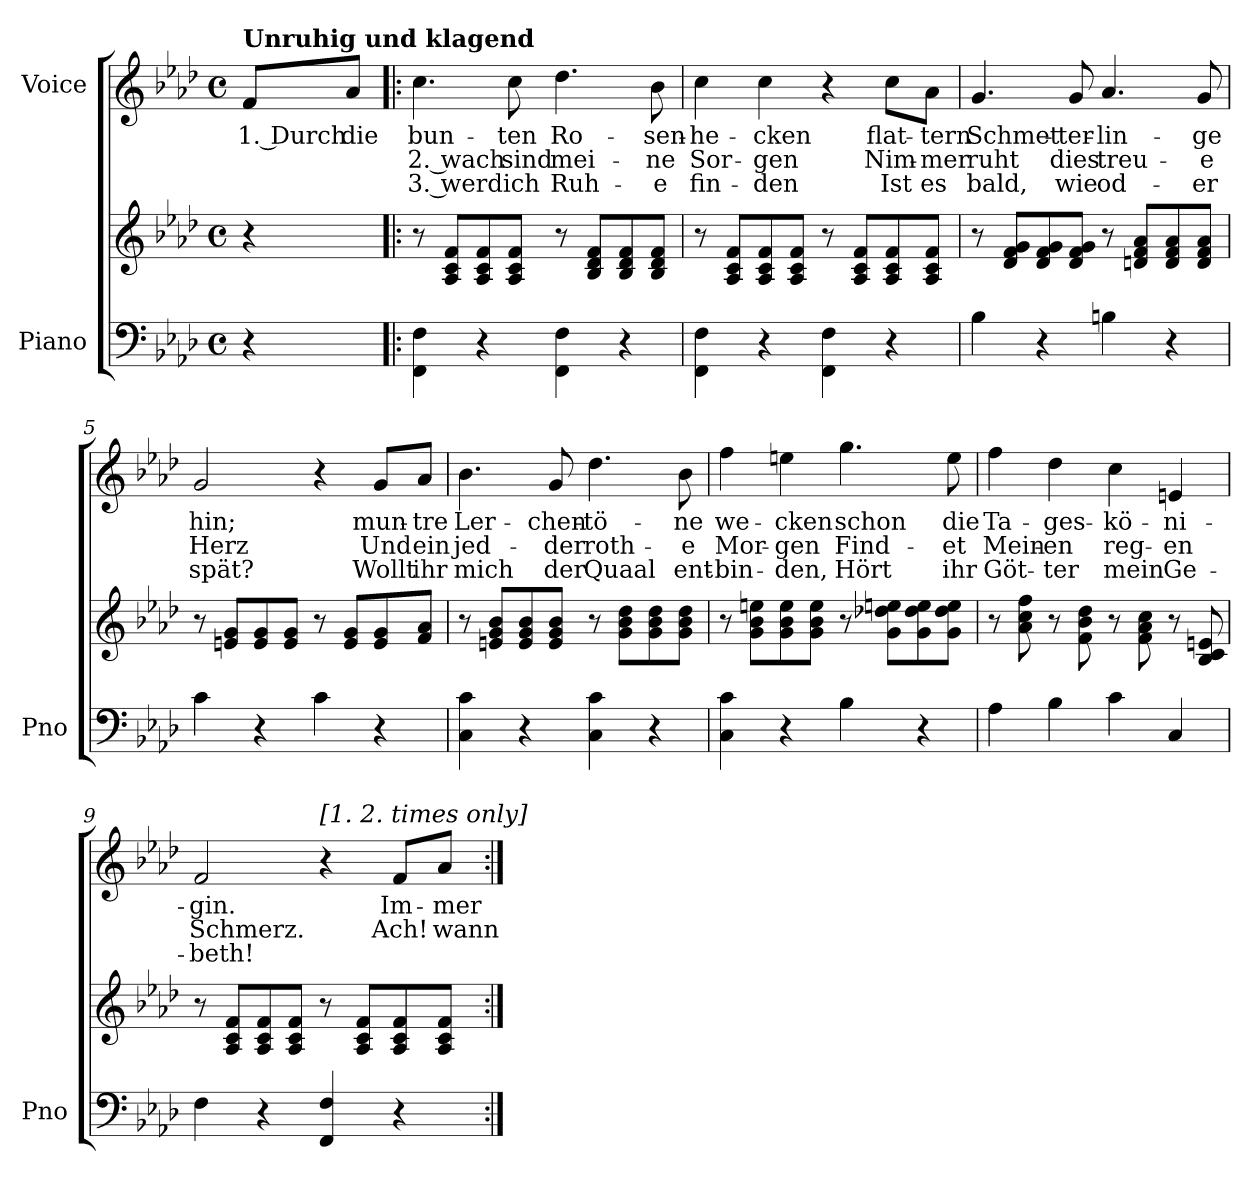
**kern	**kern	**kern	**text	**text	**text
*part2	*part2	*part1	*part1	*part1	*part1
*staff3	*staff2	*staff1	*staff1	*staff1	*staff1
*I"Piano	*	*I"Voice	*	*	*
*I'Pno	*	*	*	*	*
*clefF4	*clefG2	*clefG2	*	*	*
*k[b-e-a-d-]	*k[b-e-a-d-]	*k[b-e-a-d-]	*	*	*
*M4/4	*M4/4	*M4/4	*	*	*
*met(c)	*met(c)	*met(c)	*	*	*
=1	=1	=1	=1	=1	=1
!	!	!LO:TX:a:B:t=Unruhig und klagend	!	!	!
4r	4r	8f/L	1. Durch	.	.
.	.	8a-/J	die	.	.
=2!|:	=2!|:	=2!|:	=2!|:	=2!|:	=2!|:
4FF\ 4F\	8r	4.cc\	bun-	2. wach	3. werd
.	8A-/ 8c/ 8f/L	.	.	.	.
4r	8A-/ 8c/ 8f/	.	.	.	.
.	8A-/ 8c/ 8f/J	8cc\	-ten	sind	ich
4FF\ 4F\	8r	4.dd-\	Ro-	mei-	Ruh-
.	8B-/ 8d-/ 8f/L	.	.	.	.
4r	8B-/ 8d-/ 8f/	.	.	.	.
.	8B-/ 8d-/ 8f/J	8b-\	-sen-	-ne	-e
=3	=3	=3	=3	=3	=3
4FF\ 4F\	8r	4cc\	-he-	Sor-	fin-
.	8A-/ 8c/ 8f/L	.	.	.	.
4r	8A-/ 8c/ 8f/	4cc\	-cken	-gen	-den
.	8A-/ 8c/ 8f/J	.	.	.	.
4FF\ 4F\	8r	4r	.	.	.
.	8A-/ 8c/ 8f/L	.	.	.	.
4r	8A-/ 8c/ 8f/	8cc\L	flat-	Nim-	Ist
.	8A-/ 8c/ 8f/J	8a-\J	-tern	-mer	es
=4	=4	=4	=4	=4	=4
4B-\	8r	4.g/	Schmet-	ruht	bald,
.	8d-/ 8f/ 8g/L	.	.	.	.
4r	8d-/ 8f/ 8g/	.	.	.	.
.	8d-/ 8f/ 8g/J	8g/	-ter-	dies	wie
4Bn\	8r	4.a-/	-lin-	treu-	od-
.	8dn/ 8f/ 8a-/L	.	.	.	.
4r	8d/ 8f/ 8a-/	.	.	.	.
.	8d/ 8f/ 8a-/J	8g/	-ge	-e	-er
=5	=5	=5	=5	=5	=5
4c\	8r	2g/	hin;	Herz	spät?
.	8en/ 8g/L	.	.	.	.
4r	8e/ 8g/	.	.	.	.
.	8e/ 8g/J	.	.	.	.
4c\	8r	4r	.	.	.
.	8e/ 8g/L	.	.	.	.
4r	8e/ 8g/	8g/L	mun-	Und	Wollt
.	8f/ 8a-/J	8a-/J	-tre	ein	ihr
=6	=6	=6	=6	=6	=6
4C\ 4c\	8r	4.b-\	Ler-	jed-	mich
.	8en/ 8g/ 8b-/L	.	.	.	.
4r	8e/ 8g/ 8b-/	.	.	.	.
.	8e/ 8g/ 8b-/J	8g/	-chen-	-der	der
4C\ 4c\	8r	4.dd-\	-tö-	roth-	Quaal
.	8g\ 8b-\ 8dd-\L	.	.	.	.
4r	8g\ 8b-\ 8dd-\	.	.	.	.
.	8g\ 8b-\ 8dd-\J	8b-\	-ne	-e	ent-
=7	=7	=7	=7	=7	=7
4C\ 4c\	8r	4ff\	we-	Mor-	-bin-
.	8g\ 8b-\ 8een\L	.	.	.	.
4r	8g\ 8b-\ 8ee\	4een\	-cken	-gen	-den,
.	8g\ 8b-\ 8ee\J	.	.	.	.
4B-\	8r	4.gg\	schon	Find-	Hört
.	8g\ 8dd-X\ 8een\L	.	.	.	.
4r	8g\ 8dd-\ 8ee\	.	.	.	.
.	8g\ 8dd-\ 8ee\J	8ee\	die	-et	ihr
=8	=8	=8	=8	=8	=8
4A-\	8r	4ff\	Ta-	Mein-	Göt-
.	8a-\ 8cc\ 8ff\	.	.	.	.
4B-\	8r	4dd-\	-ges-	-en	-ter
.	8f\ 8b-\ 8dd-\	.	.	.	.
4c\	8r	4cc\	-kö-	reg-	mein
.	8f\ 8a-\ 8cc\	.	.	.	.
4C/	8r	4en/	-ni-	-en	Ge-
.	8B-/ 8c/ 8en/	.	.	.	.
=9	=9	=9	=9	=9	=9
4F\	8r	2f/	-gin.	Schmerz.	-beth!
.	8A-/ 8c/ 8f/L	.	.	.	.
4r	8A-/ 8c/ 8f/	.	.	.	.
.	8A-/ 8c/ 8f/J	.	.	.	.
!	!	!LO:TX:a:t=[1. 2. times only]	!	!	!
4FF/ 4F/	8r	4r	.	.	.
.	8A-/ 8c/ 8f/L	.	.	.	.
4r	8A-/ 8c/ 8f/	8f/L	Im-	Ach!	.
.	8A-/ 8c/ 8f/J	8a-/J	-mer	wann	.
=:|!	=:|!	=:|!	=:|!	=:|!	=:|!
*-	*-	*-	*-	*-	*-
